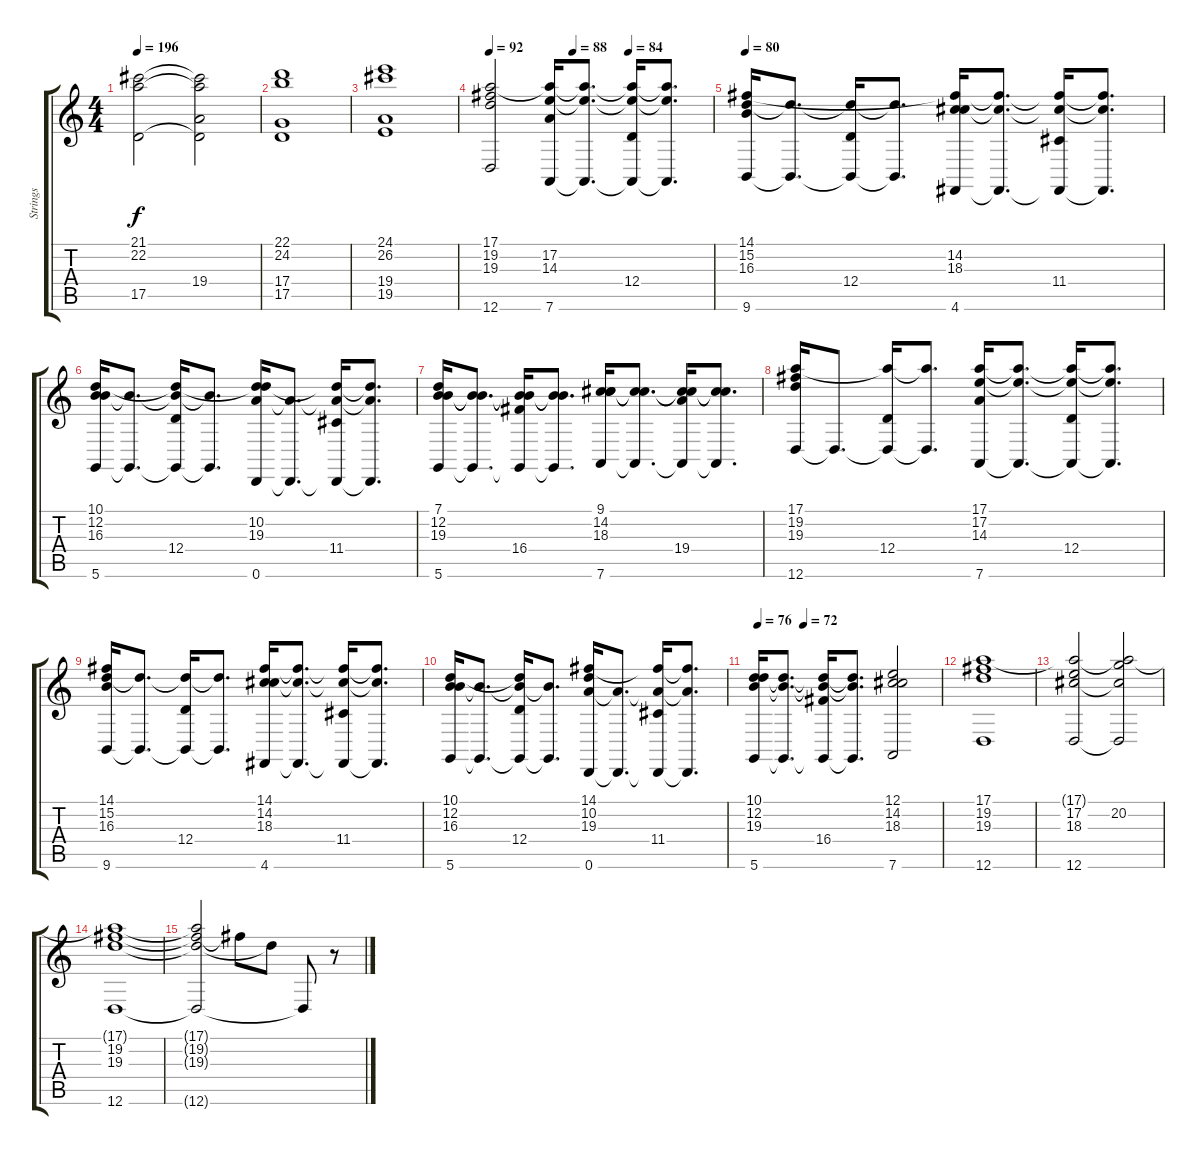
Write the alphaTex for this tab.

\track ("Strings" "Strings") {instrument stringensemble2}
\staff {score tabs}
\tuning (E4 B3 G3 D3 A2 D2) {hide}
\ts (4 4)
\tempo 196
\clef g2
\ks c
(21.1 22.2 17.5).2{dy f} (21.1{t} 22.2{t} 19.4 17.5{t}).2 |
(22.1 24.2 17.4 17.5).1 |
(24.1 26.2 19.4 19.5).1 |
\tempo 92
\tempo (88 0.375)
\tempo (84 0.625)
(17.1 19.2 19.3 12.6).2 (17.1{t} 17.2 14.3 7.6).16 (17.1{t} 17.2{t} 7.6{t}).8{d} (17.1{t} 17.2{t} 12.4 7.6{t}).16 (17.1{t} 17.2{t} 7.6{t}).8{d} |
\tempo 80
(14.1 15.2 16.3 9.6).16 (15.2{t} 9.6{t}).8{d} (15.2{t} 12.4 9.6{t}).16 (15.2{t} 9.6{t}).8{d} (14.1{t} 14.2 18.3 4.6).16 (14.1{t} 14.2{t} 4.6{t}).8{d} (14.1{t} 14.2{t} 11.4 4.6{t}).16 (14.1{t} 14.2{t} 4.6{t}).8{d} |
(10.1 12.2 16.3 5.6).16 (12.2{t} 5.6{t}).8{d} (10.1{t} 12.2{t} 12.4 5.6{t}).16 (12.2{t} 5.6{t}).8{d} (10.1{t} 10.2 19.3 0.6).16 (10.2{t} 0.6{t}).8{d} (10.1{t} 10.2{t} 11.4 0.6{t}).16 (10.1{t} 10.2{t} 0.6{t}).8{d} |
(7.1 12.2 19.3 5.6).16 (7.1{t} 12.2{t} 5.6{t}).8{d} (7.1{t} 12.2{t} 16.4 5.6{t}).16 (7.1{t} 12.2{t} 5.6{t}).8{d} (9.1 14.2 18.3 7.6).16 (9.1{t} 14.2{t} 7.6{t}).8{d} (9.1{t} 14.2{t} 19.4 7.6{t}).16 (9.1{t} 14.2{t} 7.6{t}).8{d} |
(17.1 19.2 19.3 12.6).16 12.6{t}.8{d} (17.1{t} 12.4 12.6{t}).16 (17.1{t} 12.6{t}).8{d} (17.1 17.2 14.3 7.6).16 (17.1{t} 17.2{t} 7.6{t}).8{d} (17.1{t} 17.2{t} 12.4 7.6{t}).16 (17.1{t} 17.2{t} 7.6{t}).8{d} |
(14.1 15.2 16.3 9.6).16 (15.2{t} 9.6{t}).8{d} (15.2{t} 12.4 9.6{t}).16 (15.2{t} 9.6{t}).8{d} (14.1 14.2 18.3 4.6).16 (14.1{t} 14.2{t} 4.6{t}).8{d} (14.1{t} 14.2{t} 11.4 4.6{t}).16 (14.1{t} 14.2{t} 4.6{t}).8{d} |
(10.1 12.2 16.3 5.6).16 (12.2{t} 5.6{t}).8{d} (10.1{t} 12.2{t} 12.4 5.6{t}).16 (12.2{t} 5.6{t}).8{d} (14.1 10.2 19.3 0.6).16 (10.2{t} 0.6{t}).8{d} (14.1{t} 10.2{t} 11.4 0.6{t}).16 (14.1{t} 10.2{t} 0.6{t}).8{d} |
\tempo 76
\tempo (72 0.25)
(10.1 12.2 19.3 5.6).16 (10.1{t} 12.2{t} 5.6{t}).8{d} (10.1{t} 12.2{t} 16.4 5.6{t}).16 (10.1{t} 12.2{t} 5.6{t}).8{d} (12.1 14.2 18.3 7.6).2 |
(17.1 19.2 19.3 12.6).1 |
(17.1{t} 17.2 18.3 12.6).2 (17.1{t} 20.2 18.3{t} 12.6{t}).2 |
(17.1{t} 19.2 19.3 12.6).1 |
(17.1{t} 19.2{t} 19.3{t} 12.6{t}).2 19.2{t}.8 19.3{t}.8 12.6{t}.8 r.8
